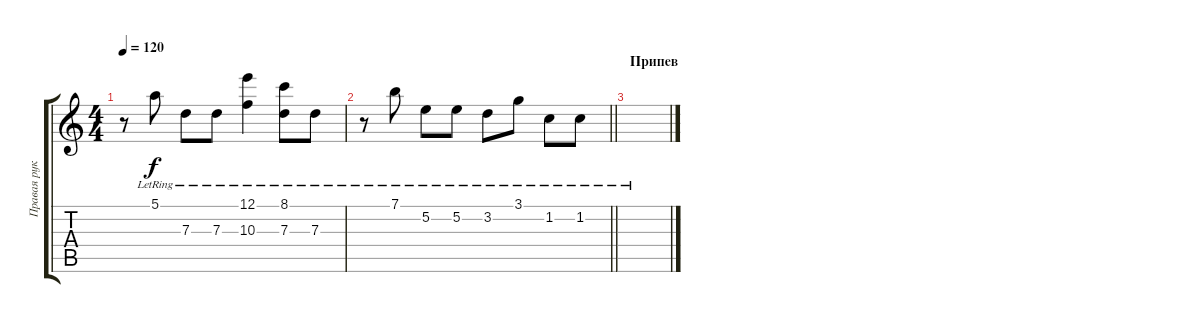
\track ("Правая рука" "Правая рук") {instrument acousticguitarsteel}
\staff {score tabs}
\tuning (E4 B3 G3 D3 A2 E2) {hide}
\ts (4 4)
\tempo 120
\clef g2
\ks c
r.8{dy f} 5.1{lr}.8 7.3{lr}.8 7.3{lr}.8 (12.1{lr} 10.3{lr}).4 (8.1 7.3{lr}).8 7.3{lr}.8 |
\barLineRight lightlight
r.8 7.1{lr}.8 5.2{lr}.8 5.2{lr}.8 3.2{lr}.8 3.1{lr}.8 1.2{lr}.8 1.2{lr}.8 |
\section ("" "Припев")
